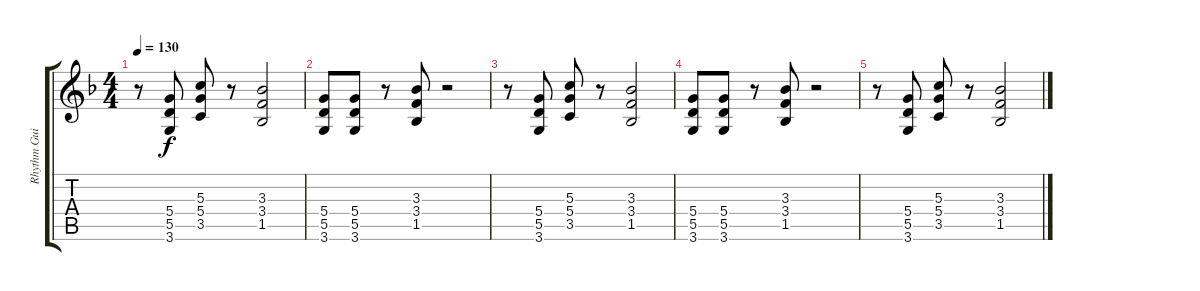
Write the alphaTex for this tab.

\track ("Rhythm Guitar - Aldo Nova" "Rhythm Gui") {instrument distortionguitar}
\staff {score tabs}
\tuning (E4 B3 G3 D3 A2 E2) {hide}
\ts (4 4)
\tempo 130
\clef g2
\ks f
r.8{dy f} (5.4 5.5 3.6).8 (5.3 5.4 3.5).8 r.8 (3.3 3.4 1.5).2 |
(5.4 5.5 3.6).8 (5.4 5.5 3.6).8 r.8 (3.3 3.4 1.5).8 r.2 |
r.8 (5.4 5.5 3.6).8 (5.3 5.4 3.5).8 r.8 (3.3 3.4 1.5).2 |
(5.4 5.5 3.6).8 (5.4 5.5 3.6).8 r.8 (3.3 3.4 1.5).8 r.2 |
r.8 (5.4 5.5 3.6).8 (5.3 5.4 3.5).8 r.8 (3.3 3.4 1.5).2
